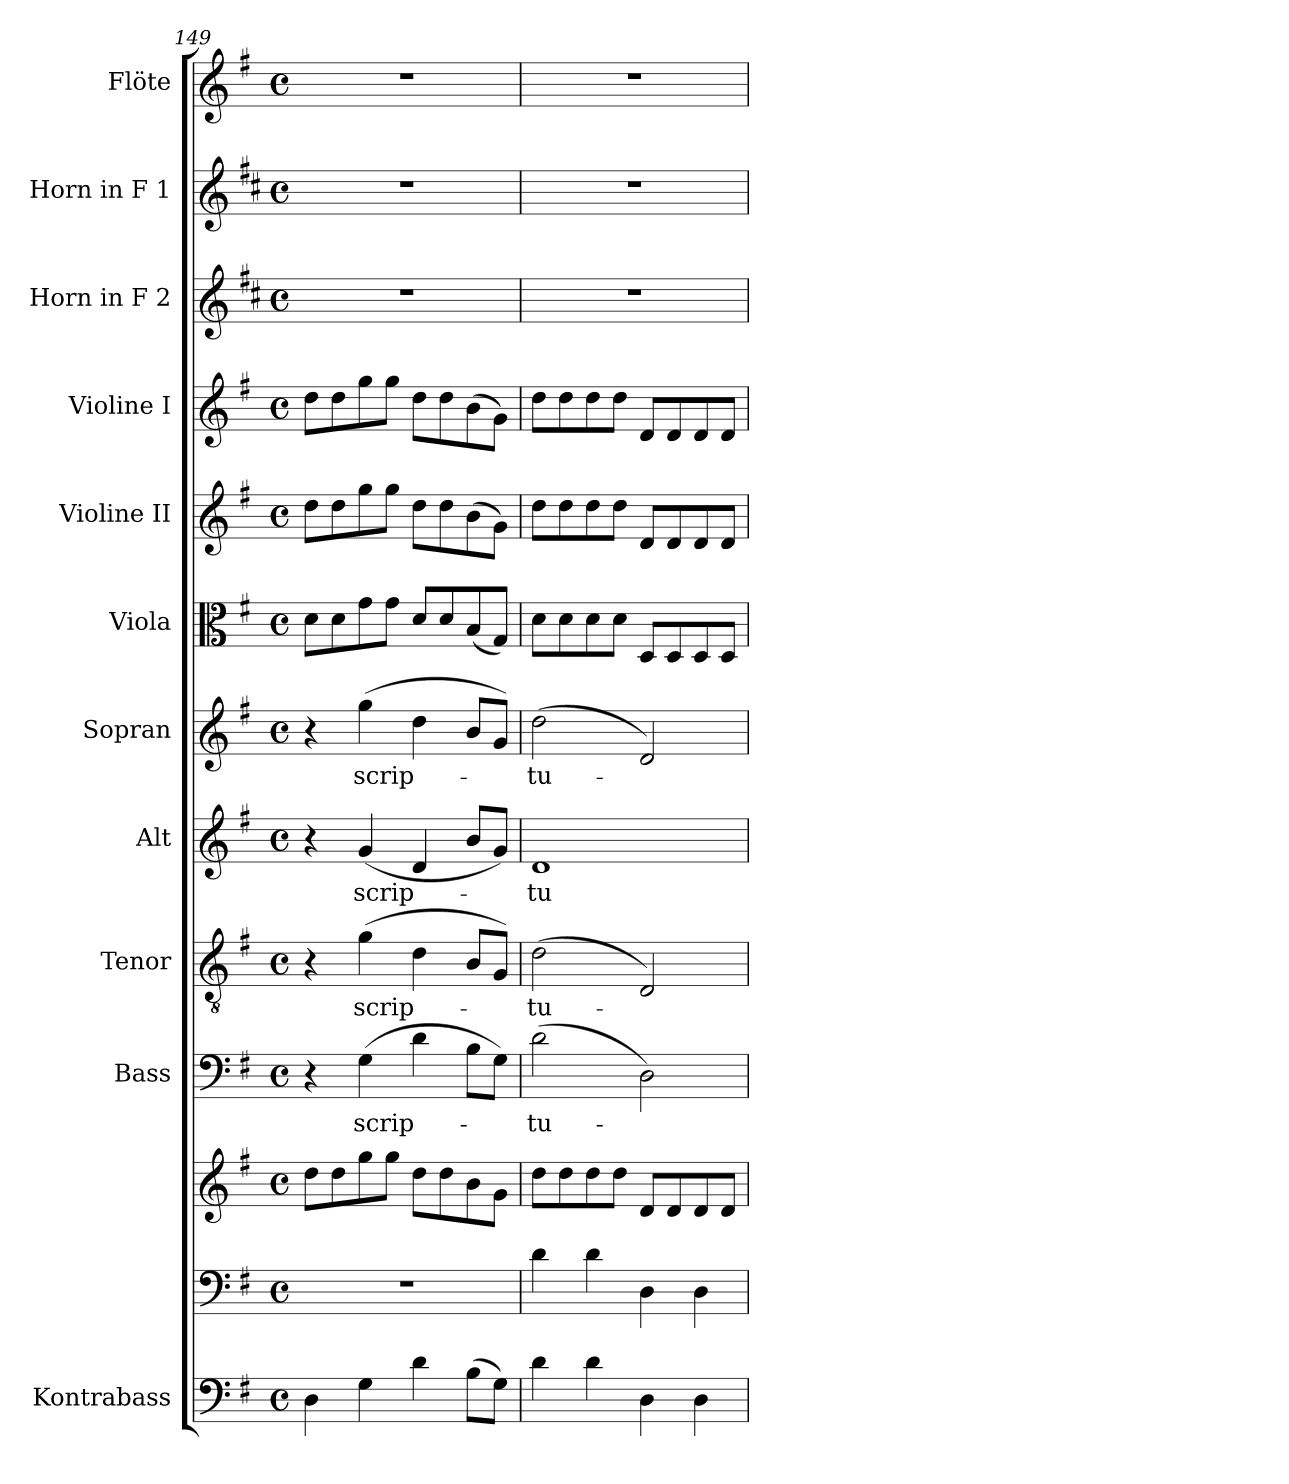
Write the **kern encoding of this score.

**kern	**kern	**kern	**kern	**text	**kern	**text	**kern	**text	**kern	**text	**kern	**kern	**kern	**kern	**kern	**kern
*part12	*part11	*part11	*part10	*part10	*part9	*part9	*part8	*part8	*part7	*part7	*part6	*part5	*part4	*part3	*part2	*part1
*staff13	*staff12	*staff11	*staff10	*staff10	*staff9	*staff9	*staff8	*staff8	*staff7	*staff7	*staff6	*staff5	*staff4	*staff3	*staff2	*staff1
*I"Kontrabass	*	*	*I"Bass	*	*I"Tenor	*	*I"Alt	*	*I"Sopran	*	*I"Viola	*I"Violine II	*I"Violine I	*I"Horn in F 2	*I"Horn in F 1	*I"Flöte
*I'Kb.	*	*	*I'B.	*	*I'T.	*	*I'A.	*	*I'S.	*	*I'Vla.	*I'Vl. II	*I'Vl. I	*	*	*I'Fl.
!!LO:PB:g=z
*clefF4	*clefF4	*clefG2	*clefF4	*	*clefGv2	*	*clefG2	*	*clefG2	*	*clefC3	*clefG2	*clefG2	*clefG2	*clefG2	*clefG2
*ITrd7c12	*	*	*	*	*	*	*	*	*	*	*	*	*	*ITrd4c7	*ITrd4c7	*
*k[f#]	*k[f#]	*k[f#]	*k[f#]	*	*k[f#]	*	*k[f#]	*	*k[f#]	*	*k[f#]	*k[f#]	*k[f#]	*k[f#]	*k[f#]	*k[f#]
*G:	*G:	*G:	*G:	*	*G:	*	*G:	*	*G:	*	*G:	*G:	*G:	*G:	*G:	*G:
*M4/4	*M4/4	*M4/4	*M4/4	*	*M4/4	*	*M4/4	*	*M4/4	*	*M4/4	*M4/4	*M4/4	*M4/4	*M4/4	*M4/4
*met(c)	*met(c)	*met(c)	*met(c)	*	*met(c)	*	*met(c)	*	*met(c)	*	*met(c)	*met(c)	*met(c)	*met(c)	*met(c)	*met(c)
=149	=149	=149	=149	=149	=149	=149	=149	=149	=149	=149	=149	=149	=149	=149	=149	=149
4DD\	1r	8dd\L	4r	.	4r	.	4r	.	4r	.	8d\L	8dd\L	8dd\L	1r	1r	1r
.	.	8dd\	.	.	.	.	.	.	.	.	8d\	8dd\	8dd\	.	.	.
!	!	!	!	!LO:LY:b	!	!LO:LY:b	!	!LO:LY:b	!	!LO:LY:b	!	!	!	!	!	!
4GG\	.	8gg\	(>4G\	scrip-	(>4g\	scrip-	(4g/	scrip-	(>4gg\	scrip-	8g\	8gg\	8gg\	.	.	.
.	.	8gg\J	.	.	.	.	.	.	.	.	8g\J	8gg\J	8gg\J	.	.	.
4D\	.	8dd\L	4d\	.	4d\	.	4d/	.	4dd\	.	8d/L	8dd\L	8dd\L	.	.	.
.	.	8dd\	.	.	.	.	.	.	.	.	8d/	8dd\	8dd\	.	.	.
(>8BB\L	.	8b\	8B\L	.	8B/L	.	8b/L	.	8b/L	.	(<8B/	(>8b\	(>8b\	.	.	.
8GG\J)	.	8g\J	8G\J)	.	8G/J)	.	8g/J)	.	8g/J)	.	8G/J)	8g\J)	8g\J)	.	.	.
=150	=150	=150	=150	=150	=150	=150	=150	=150	=150	=150	=150	=150	=150	=150	=150	=150
!	!	!	!	!LO:LY:b	!	!LO:LY:b	!	!LO:LY:b	!	!LO:LY:b	!	!	!	!	!	!
4D\	4d\	8dd\L	(>2d\	-tu-	(>2d\	-tu-	1d	-tu-	(>2dd\	-tu-	8d\L	8dd\L	8dd\L	1r	1r	1r
.	.	8dd\	.	.	.	.	.	.	.	.	8d\	8dd\	8dd\	.	.	.
4D\	4d\	8dd\	.	.	.	.	.	.	.	.	8d\	8dd\	8dd\	.	.	.
.	.	8dd\J	.	.	.	.	.	.	.	.	8d\J	8dd\J	8dd\J	.	.	.
4DD\	4D\	8d/L	2D\)	.	2D/)	.	.	.	2d/)	.	8D/L	8d/L	8d/L	.	.	.
.	.	8d/	.	.	.	.	.	.	.	.	8D/	8d/	8d/	.	.	.
4DD\	4D\	8d/	.	.	.	.	.	.	.	.	8D/	8d/	8d/	.	.	.
.	.	8d/J	.	.	.	.	.	.	.	.	8D/J	8d/J	8d/J	.	.	.
=	=	=	=	=	=	=	=	=	=	=	=	=	=	=	=	=
*-	*-	*-	*-	*-	*-	*-	*-	*-	*-	*-	*-	*-	*-	*-	*-	*-
